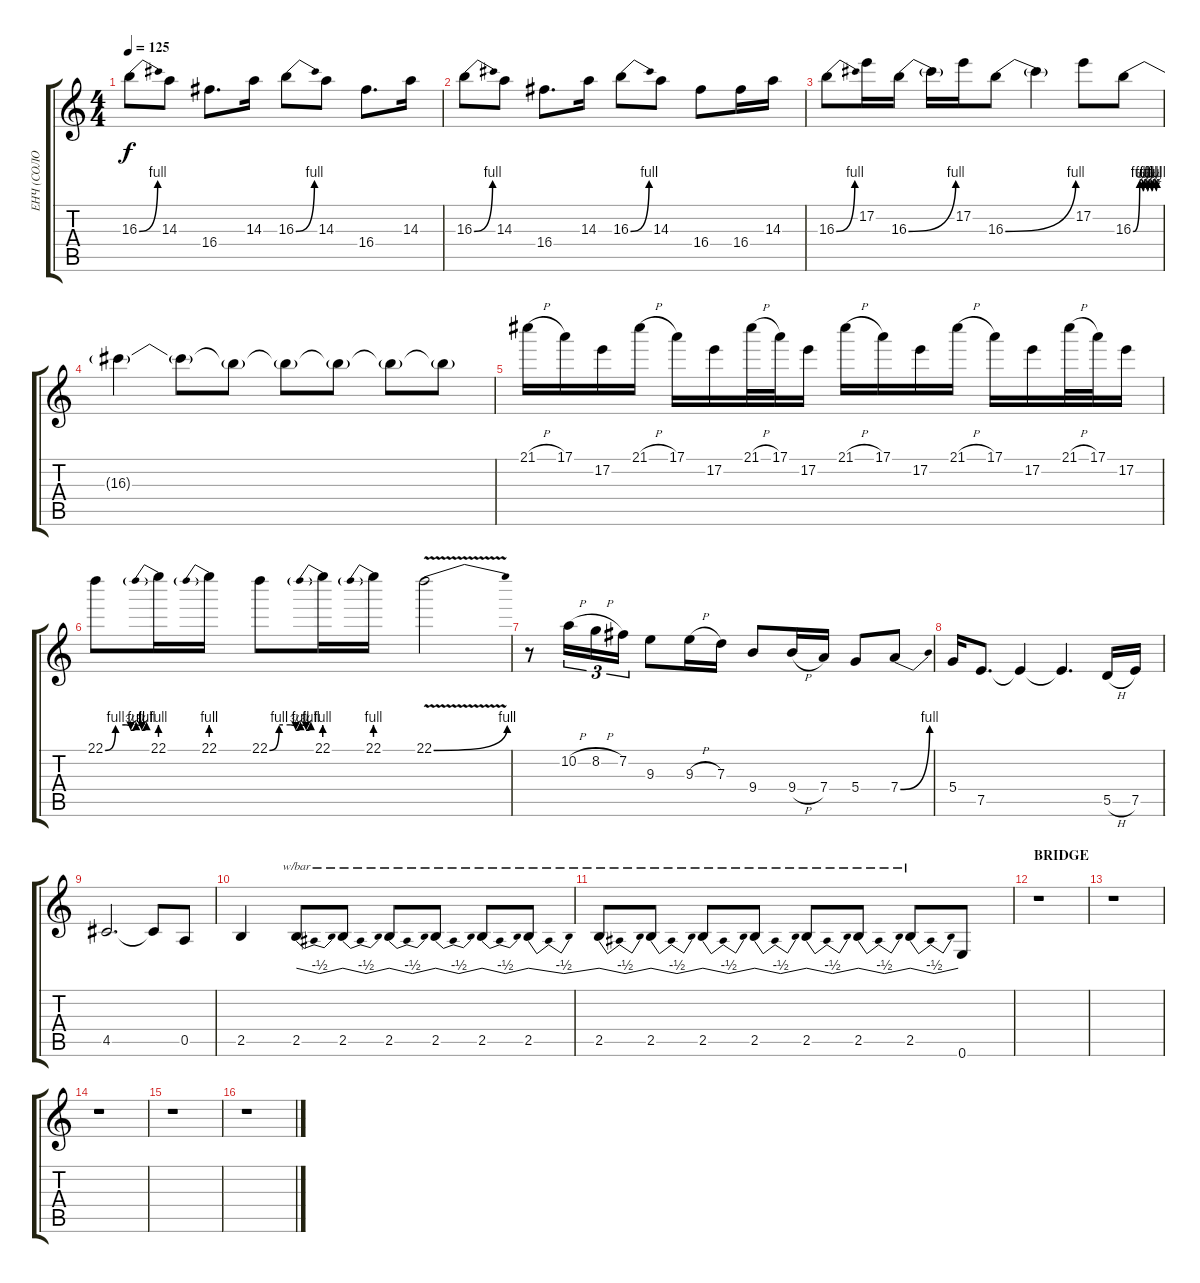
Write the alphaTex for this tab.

\track ("ЕНЧ (СОЛО гитара)" "ЕНЧ (СОЛО ") {instrument distortionguitar}
\staff {score tabs}
\tuning (E4 B3 G3 D3 A2 E2) {hide}
\ts (4 4)
\tempo 125
\clef g2
\ks c
16.3{be (bend 0 0 60 4)}.8{dy f} 14.3.8 16.4.8{d} 14.3.16 16.3{be (bend 0 0 60 4)}.8 14.3.8 16.4.8{d} 14.3.16 |
16.3{be (bend 0 0 60 4)}.8 14.3.8 16.4.8{d} 14.3.16 16.3{be (bend 0 0 60 4)}.8 14.3.8 16.4.8 16.4.16 14.3.16 |
16.3{be (bend 0 0 60 4)}.8 17.2.16 16.3{be (bend 0 0 60 4)}.16 16.3{t}.16 17.2.16 16.3{be (bend 0 0 60 4)}.8 16.3{t}.4 17.2.8 16.3{be (custom 0 0 15 4 20 4 22 2 25 4 30 4 32 2 35 4 40 4 42 2 45 4 50 4 52 2 54 4 60 4)}.8 |
16.3{t}.4 16.3{t}.8 16.3{t}.8 16.3{t}.8 16.3{t}.8 16.3{t}.8 16.3{t}.8 |
21.1{h}.16 17.1.16 17.2.16 21.1{h}.16 17.1.16 17.2.16 21.1{h}.32 17.1.32 17.2.16 21.1{h}.16 17.1.16 17.2.16 21.1{h}.16 17.1.16 17.2.16 21.1{h}.32 17.1.32 17.2.16 |
22.1{be (custom 0 0 15 4 30 4 37 3 45 4 53 3 60 4)}.8 22.1{be (prebend 0 4 60 4)}.16 22.1{be (prebend 0 4 60 4)}.16 22.1{be (custom 0 0 14 4 30 4 38 3 45 4 53 3 60 4)}.8 22.1{be (prebend 0 4 60 4)}.16 22.1{be (prebend 0 4 60 4)}.16 22.1{be (bend 0 0 60 4) v}.2 |
r.8 10.2{h}.16{tu (3 2)} 8.2{h}.16{tu (3 2)} 7.2.16{tu (3 2)} 9.3.8 9.3{h}.16 7.3.16 9.4.8 9.4{h}.16 7.4.16 5.4.8 7.4{be (bend 0 0 60 4)}.8 |
5.4.16 7.5.8{d} 7.5{t}.4 7.5{t}.4{d} 5.5{h}.16 7.5.16 |
4.5.2{d} 4.5{t}.8 0.5.8 |
2.5.4 2.5.8{tbe (dip default 0 0 30 -2 60 0)} 2.5.8{tbe (dip default 0 0 30 -2 60 0)} 2.5.8{tbe (dip default 0 0 30 -2 60 0)} 2.5.8{tbe (dip default 0 0 30 -2 60 0)} 2.5.8{tbe (dip default 0 0 30 -2 60 0)} 2.5.8{tbe (dip default 0 0 30 -2 60 0)} |
2.5.8{tbe (dip default 0 0 30 -2 60 0)} 2.5.8{tbe (dip default 0 0 30 -2 60 0)} 2.5.8{tbe (dip default 0 0 30 -2 60 0)} 2.5.8{tbe (dip default 0 0 30 -2 60 0)} 2.5.8{tbe (dip default 0 0 30 -2 60 0)} 2.5.8{tbe (dip default 0 0 30 -2 60 0)} 2.5.8{tbe (dip default 0 0 30 -2 60 0)} 0.6.8 |
\section ("" "BRIDGE")
r.1 |
r.1 |
r.1 |
r.1 |
r.1
